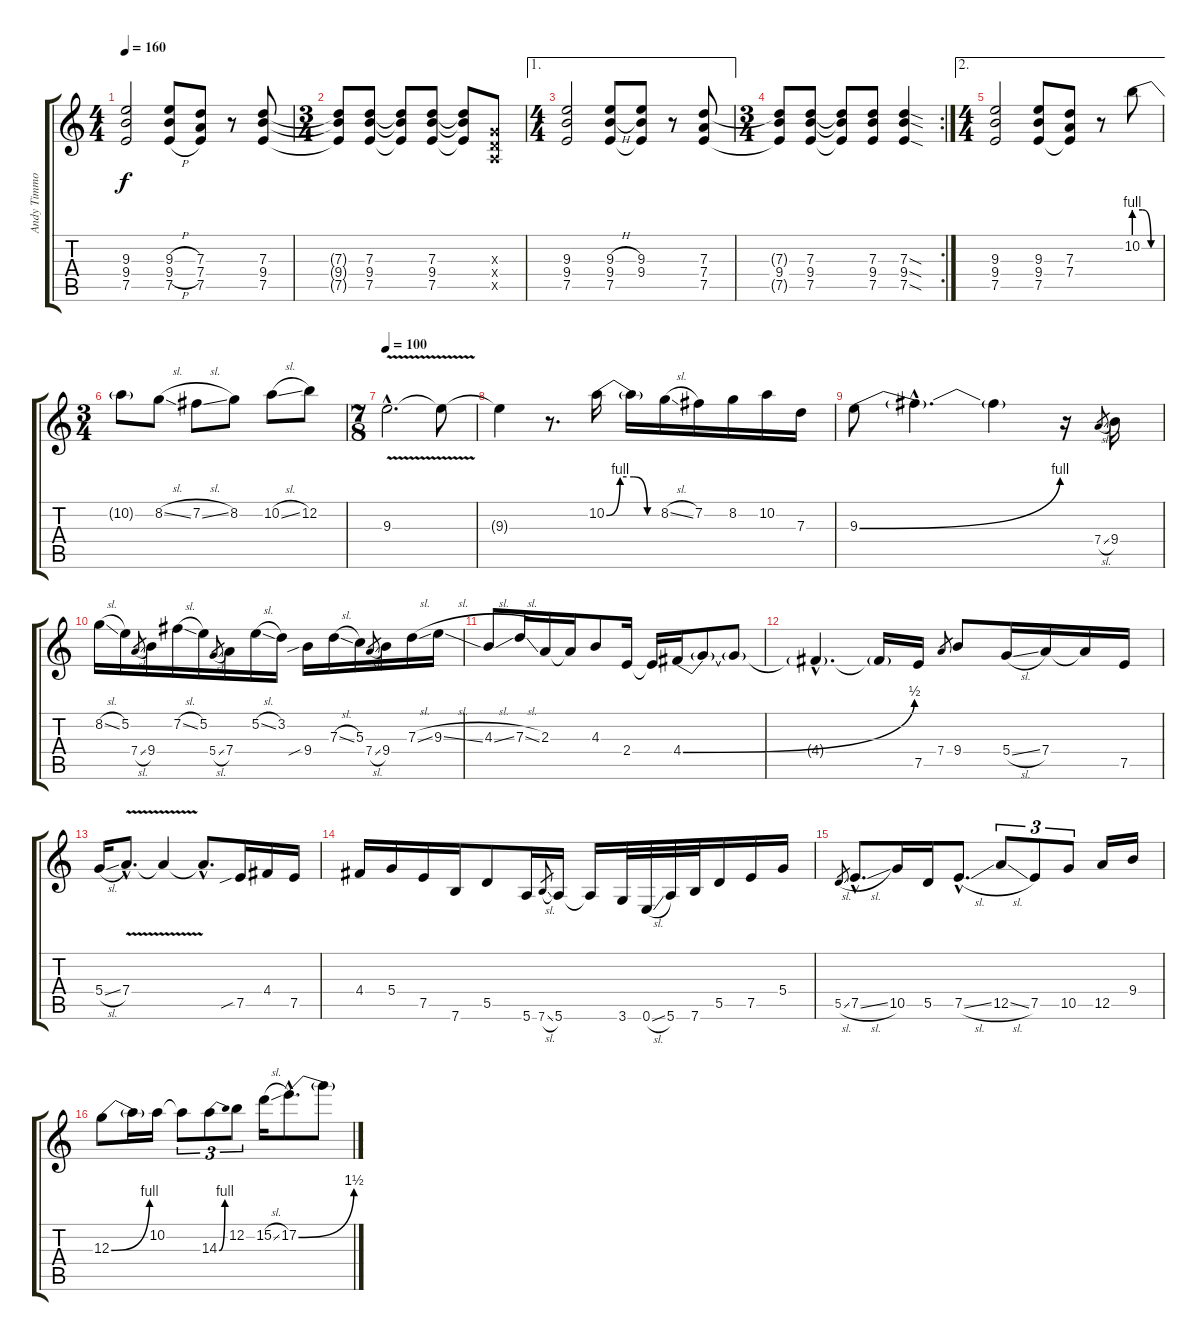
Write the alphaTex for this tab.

\track ("Andy Timmons" "Andy Timmo") {instrument distortionguitar}
\staff {score tabs}
\tuning (E4 B3 G3 D3 A2 E2) {hide}
\ts (4 4)
\tempo 160
\clef g2
\ks c
(9.3 9.4 7.5).2{dy f} (9.3{h} 9.4{h} 7.5{h}).8 (7.3 7.4 7.5).8 r.8 (7.3 9.4 7.5).8 |
\ts (3 4)
(7.3{t} 9.4{t} 7.5{t}).8 (7.3 9.4 7.5).8 (7.3{t} 9.4{t} 7.5{t}).8 (7.3 9.4 7.5).8 (7.3{t} 9.4{t} 7.5{t}).8 (0.3{x} 0.4{x} 0.5{x}).8 |
\ae 1
\ts (4 4)
(9.3 9.4 7.5).2 (9.3{h} 9.4{h} 7.5).8 (9.3 9.4 7.5{t}).8 r.8 (7.3 7.4 7.5).8 |
\rc 2
\ts (3 4)
(7.3{t} 9.4 7.5{t}).8 (7.3 9.4 7.5).8 (7.3{t} 9.4{t} 7.5{t}).8 (7.3 9.4 7.5).8 (7.3{sod} 9.4{sod} 7.5{sod}).4 |
\ae 2
\ts (4 4)
(9.3 9.4 7.5).2 (9.3 9.4 7.5).8 (7.3 7.4 7.5{t}).8 r.8 10.2{be (custom 0 4 20 4 40 0 60 0)}.8 |
\ts (3 4)
10.2{t}.8 8.2{sl}.8 7.2{sl}.8 8.2.8 10.2{sl}.8 12.2.8 |
\ts (7 8)
\tempo 100
9.3{v hac}.2{d} 9.3{t}.8 |
9.3{t}.4 r.8{d} 10.2{be (custom 0 0 15 4 30 4 45 0 60 0)}.16 10.2{t}.16 8.2{sl}.16 7.2.16 8.2.16 10.2.16 7.3.16 |
9.3{be (bend 0 0 60 4)}.8 9.3{hac t}.4{d} 9.3{t}.4 r.16 7.4{sl}.8{gr} 9.4.16 |
8.2{sl}.16 5.2.16 7.4{sl}.8{gr} 9.4.16 7.2{sl}.16 5.2.16 5.4{sl}.8{gr} 7.4.16 5.2{sl}.16 3.2.16 9.4{sib}.16 7.3{sl}.16 5.3.16 7.4{sl}.8{gr} 9.4.16 7.3{sl}.16 9.3{sl}.16 |
4.3{sl}.8 7.3{sl}.16 2.3.16 2.3{t}.16 4.3.8 2.4.16 2.4{t}.16 4.4{be (bend 0 0 60 2)}.16 4.4{t}.8 4.4{t}.8 |
4.4{hac t}.4{d} 4.4{t}.16 7.5.16 7.4.8{gr} 9.4.8 5.4{sl}.16 7.4.16 7.4{t}.16 7.5.16 |
5.4{sl}.16 7.4{v hac}.8{d} 7.4{t}.4 7.4{hac t}.8{d} 7.5{sib}.16 4.4.16 7.5.16 |
4.4.16 5.4.16 7.5.16 7.6.16 5.5.8 5.6.16 7.6{sl}.8{gr} 5.6.16 5.6{t}.16 3.6.32 0.6{sl}.32 5.6.32 7.6.32 5.5.16 7.5.16 5.4.16 |
5.5{sl}.8{gr} 7.5{sl hac}.8{d} 10.5.16 5.5.16 7.5{sl hac}.8{d} 12.5{sl}.8{tu (3 2)} 7.5.8{tu (3 2)} 10.5.8{tu (3 2)} 12.5.16 9.4.16 |
12.3{be (bend 0 0 60 4)}.8 12.3{t}.16 10.2.16 10.2{t}.8{tu (3 2)} 14.3{be (bend 0 0 60 4)}.8{tu (3 2)} 12.2.8{tu (3 2)} 15.2{sl}.16 17.2{be (bend 0 0 60 6) hac}.8{d} 17.2{t}.8
